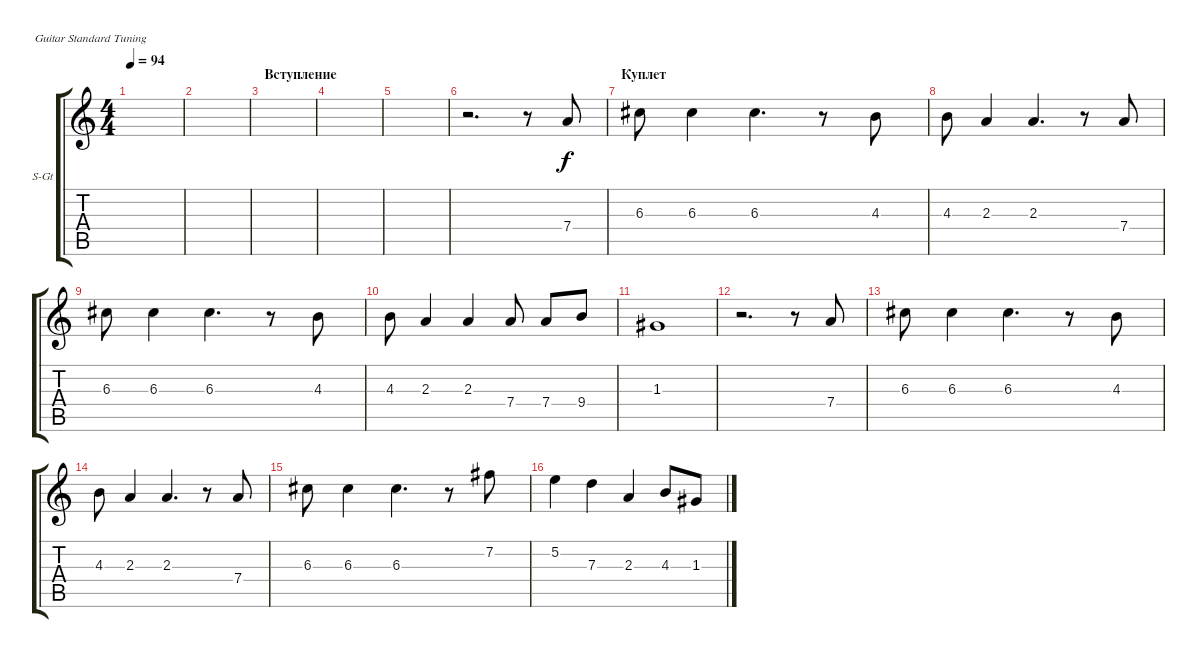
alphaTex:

\defaultSystemsLayout 4
\bracketExtendMode groupsimilarinstruments
\firstSystemTrackNameOrientation horizontal
\otherSystemsTrackNameOrientation horizontal
\track ("В. Бутусов (вокал)" "S-Gt") {instrument acousticguitarsteel}
\staff {score tabs}
\tuning (E4 B3 G3 D3 A2 E2)
\ts (4 4)
\tempo 94
\clef g2
\scale
0.487395
\ks c
|
\scale
0.256303 |
\section ("" "Вступление")
\scale
0.256303 |
\scale
0.333333 |
\scale
0.333333 |
\scale
0.333333 r.2{d} r.8 7.4.8 |
\section ("" "Куплет")
\scale
0.333333 6.3.8 6.3.4 6.3.4{d} r.8 4.3.8 |
\scale
0.333333 4.3.8 2.3.4 2.3.4{d} r.8 7.4.8 |
\scale
0.333333 6.3.8 6.3.4 6.3.4{d} r.8 4.3.8 |
4.3.8 2.3.4 2.3.4 7.4.8 7.4.8 9.4.8 |
1.3.1 |
r.2{d} r.8 7.4.8 |
6.3.8 6.3.4 6.3.4{d} r.8 4.3.8 |
4.3.8 2.3.4 2.3.4{d} r.8 7.4.8 |
6.3.8 6.3.4 6.3.4{d} r.8 7.2.8 |
5.2.4 7.3.4 2.3.4 4.3.8 1.3.8
